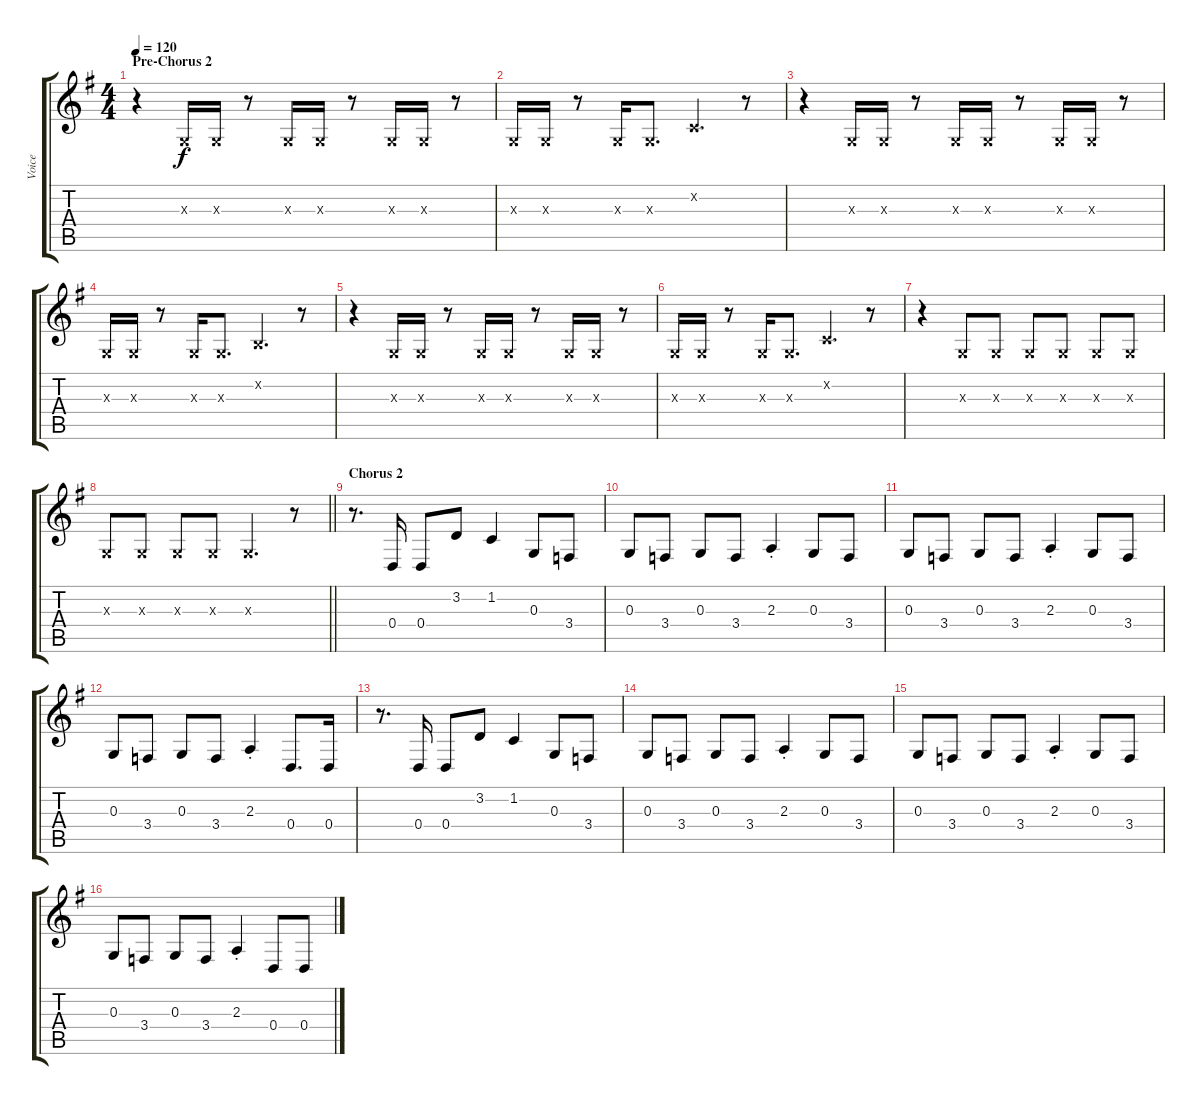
\track ("Voice" "Voice") {instrument altosax}
\staff {score tabs}
\tuning (E4 B3 G3 D3 A2 E2) {hide}
\ts (4 4)
\section ("" "Pre-Chorus 2")
\tempo 120
\clef g2
\ks g
r.4{dy f} 0.3{x}.16 0.3{x}.16 r.8 0.3{x}.16 0.3{x}.16 r.8 0.3{x}.16 0.3{x}.16 r.8 |
0.3{x}.16 0.3{x}.16 r.8 0.3{x}.16 0.3{x}.8{d} 1.2{x}.4{d} r.8 |
r.4 0.3{x}.16 0.3{x}.16 r.8 0.3{x}.16 0.3{x}.16 r.8 0.3{x}.16 0.3{x}.16 r.8 |
0.3{x}.16 0.3{x}.16 r.8 0.3{x}.16 0.3{x}.8{d} 0.2{x}.4{d} r.8 |
r.4 0.3{x}.16 0.3{x}.16 r.8 0.3{x}.16 0.3{x}.16 r.8 0.3{x}.16 0.3{x}.16 r.8 |
0.3{x}.16 0.3{x}.16 r.8 0.3{x}.16 0.3{x}.8{d} 1.2{x}.4{d} r.8 |
r.4 0.3{x}.8 0.3{x}.8 0.3{x}.8 0.3{x}.8 0.3{x}.8 0.3{x}.8 |
\barLineRight lightlight
0.3{x}.8 0.3{x}.8 0.3{x}.8 0.3{x}.8 0.3{x}.4{d} r.8 |
\section ("" "Chorus 2")
r.8{d} 0.4.16 0.4.8 3.2.8 1.2.4 0.3.8 3.4.8 |
0.3.8 3.4.8 0.3.8 3.4.8 2.3{st}.4 0.3.8 3.4.8 |
0.3.8 3.4.8 0.3.8 3.4.8 2.3{st}.4 0.3.8 3.4.8 |
0.3.8 3.4.8 0.3.8 3.4.8 2.3{st}.4 0.4.8{d} 0.4.16 |
r.8{d} 0.4.16 0.4.8 3.2.8 1.2.4 0.3.8 3.4.8 |
0.3.8 3.4.8 0.3.8 3.4.8 2.3{st}.4 0.3.8 3.4.8 |
0.3.8 3.4.8 0.3.8 3.4.8 2.3{st}.4 0.3.8 3.4.8 |
0.3.8 3.4.8 0.3.8 3.4.8 2.3{st}.4 0.4.8 0.4.8
